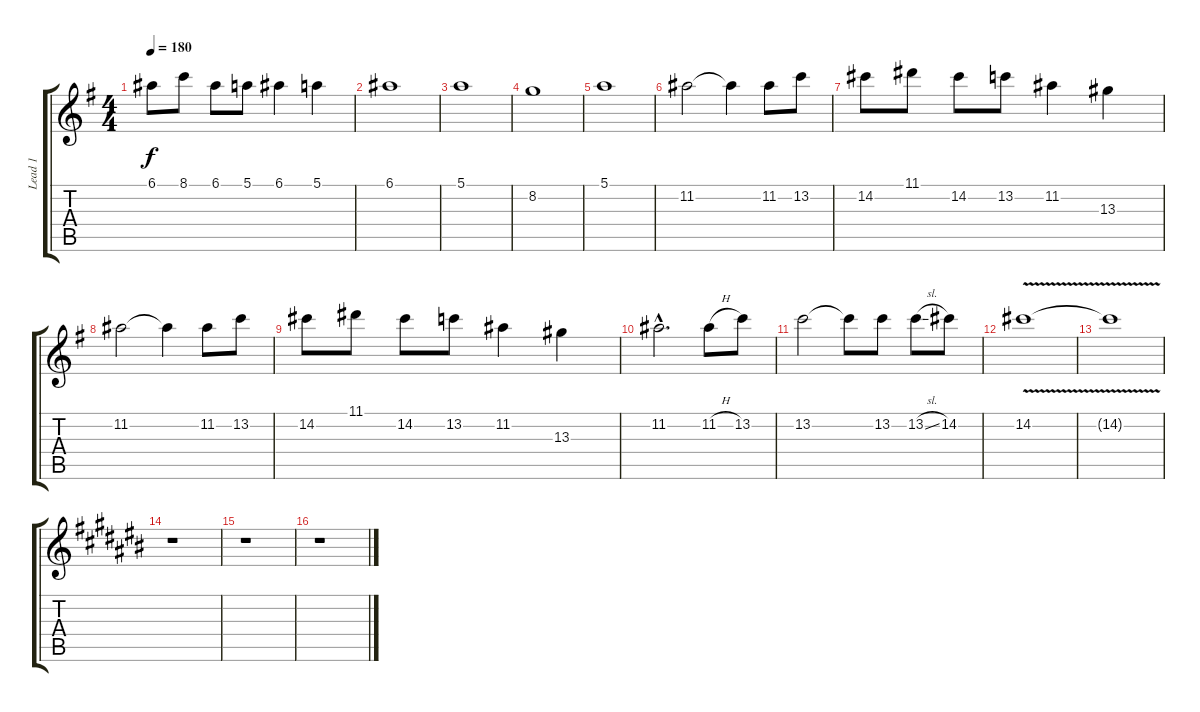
\track ("Lead 1" "Lead 1") {instrument overdrivenguitar}
\staff {score tabs}
\tuning (E4 B3 G3 D3 A2 E2) {hide}
\ts (4 4)
\tempo 180
\clef g2
\ks eminor
6.1.8{dy f} 8.1.8 6.1.8 5.1.8 6.1.4 5.1.4 |
6.1.1 |
5.1.1 |
8.2.1 |
5.1.1 |
\section ("" "")
11.2.2 11.2{t}.4 11.2.8 13.2.8 |
14.2.8 11.1.8 14.2.8 13.2.8 11.2.4 13.3.4 |
11.2.2 11.2{t}.4 11.2.8 13.2.8 |
14.2.8 11.1.8 14.2.8 13.2.8 11.2.4 13.3.4 |
11.2{hac}.2{d} 11.2{h}.8 13.2.8 |
13.2.2 13.2{t}.8 13.2.8 13.2{sl}.8 14.2.8 |
14.2{v}.1 |
14.2{t}.1 |
\section ("" "")
\ks a#minor
r.1 |
r.1 |
r.1
